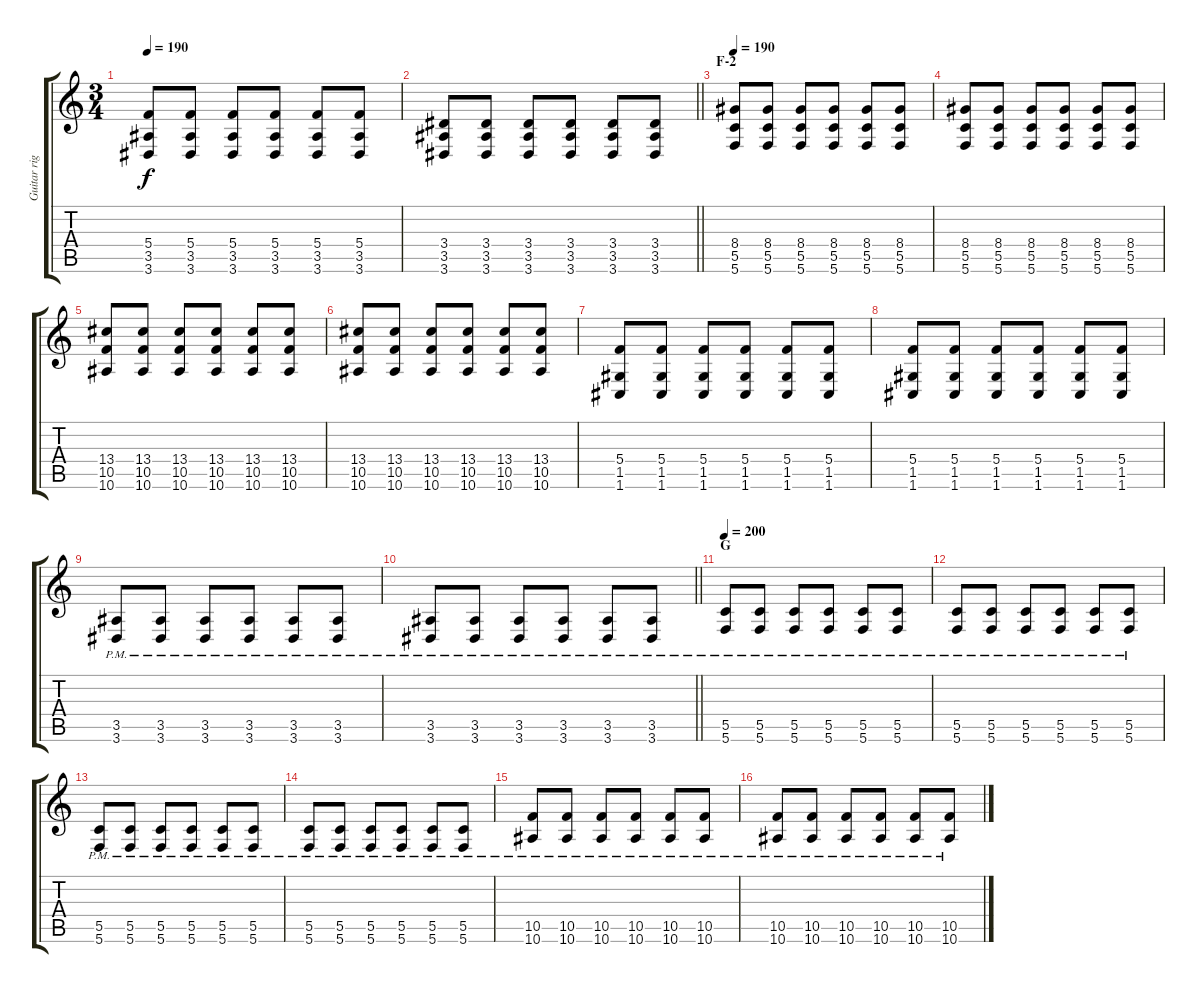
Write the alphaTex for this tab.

\track ("Guitar right" "Guitar rig") {instrument distortionguitar}
\staff {score tabs}
\tuning (D4 A3 F3 C3 G2 C2) {hide}
\ts (3 4)
\tempo 190
\clef g2
\ks c
(5.4 3.5 3.6).8{dy f} (5.4 3.5 3.6).8 (5.4 3.5 3.6).8 (5.4 3.5 3.6).8 (5.4 3.5 3.6).8 (5.4 3.5 3.6).8 |
\barLineRight lightlight
(3.4 3.5 3.6).8 (3.4 3.5 3.6).8 (3.4 3.5 3.6).8 (3.4 3.5 3.6).8 (3.4 3.5 3.6).8 (3.4 3.5 3.6).8 |
\section ("" "F-2")
\tempo 190
(8.4 5.5 5.6).8 (8.4 5.5 5.6).8 (8.4 5.5 5.6).8 (8.4 5.5 5.6).8 (8.4 5.5 5.6).8 (8.4 5.5 5.6).8 |
(8.4 5.5 5.6).8 (8.4 5.5 5.6).8 (8.4 5.5 5.6).8 (8.4 5.5 5.6).8 (8.4 5.5 5.6).8 (8.4 5.5 5.6).8 |
(13.4 10.5 10.6).8 (13.4 10.5 10.6).8 (13.4 10.5 10.6).8 (13.4 10.5 10.6).8 (13.4 10.5 10.6).8 (13.4 10.5 10.6).8 |
(13.4 10.5 10.6).8 (13.4 10.5 10.6).8 (13.4 10.5 10.6).8 (13.4 10.5 10.6).8 (13.4 10.5 10.6).8 (13.4 10.5 10.6).8 |
(5.4 1.5 1.6).8 (5.4 1.5 1.6).8 (5.4 1.5 1.6).8 (5.4 1.5 1.6).8 (5.4 1.5 1.6).8 (5.4 1.5 1.6).8 |
(5.4 1.5 1.6).8 (5.4 1.5 1.6).8 (5.4 1.5 1.6).8 (5.4 1.5 1.6).8 (5.4 1.5 1.6).8 (5.4 1.5 1.6).8 |
(3.5{pm} 3.6{pm}).8 (3.5{pm} 3.6{pm}).8 (3.5{pm} 3.6{pm}).8 (3.5{pm} 3.6{pm}).8 (3.5{pm} 3.6{pm}).8 (3.5{pm} 3.6{pm}).8 |
\barLineRight lightlight
(3.5{pm} 3.6{pm}).8 (3.5{pm} 3.6{pm}).8 (3.5{pm} 3.6{pm}).8 (3.5{pm} 3.6{pm}).8 (3.5{pm} 3.6{pm}).8 (3.5{pm} 3.6{pm}).8 |
\section ("" "G")
\tempo 200
(5.5{pm} 5.6{pm}).8 (5.5{pm} 5.6{pm}).8 (5.5{pm} 5.6{pm}).8 (5.5{pm} 5.6{pm}).8 (5.5{pm} 5.6{pm}).8 (5.5{pm} 5.6{pm}).8 |
(5.5{pm} 5.6{pm}).8 (5.5{pm} 5.6{pm}).8 (5.5{pm} 5.6{pm}).8 (5.5{pm} 5.6{pm}).8 (5.5{pm} 5.6{pm}).8 (5.5{pm} 5.6{pm}).8 |
(5.5{pm} 5.6{pm}).8 (5.5{pm} 5.6{pm}).8 (5.5{pm} 5.6{pm}).8 (5.5{pm} 5.6{pm}).8 (5.5{pm} 5.6{pm}).8 (5.5{pm} 5.6{pm}).8 |
(5.5{pm} 5.6{pm}).8 (5.5{pm} 5.6{pm}).8 (5.5{pm} 5.6{pm}).8 (5.5{pm} 5.6{pm}).8 (5.5{pm} 5.6{pm}).8 (5.5{pm} 5.6{pm}).8 |
(10.5{pm} 10.6{pm}).8 (10.5{pm} 10.6{pm}).8 (10.5{pm} 10.6{pm}).8 (10.5{pm} 10.6{pm}).8 (10.5{pm} 10.6{pm}).8 (10.5{pm} 10.6{pm}).8 |
(10.5{pm} 10.6{pm}).8 (10.5{pm} 10.6{pm}).8 (10.5{pm} 10.6{pm}).8 (10.5{pm} 10.6{pm}).8 (10.5{pm} 10.6{pm}).8 (10.5{pm} 10.6{pm}).8
